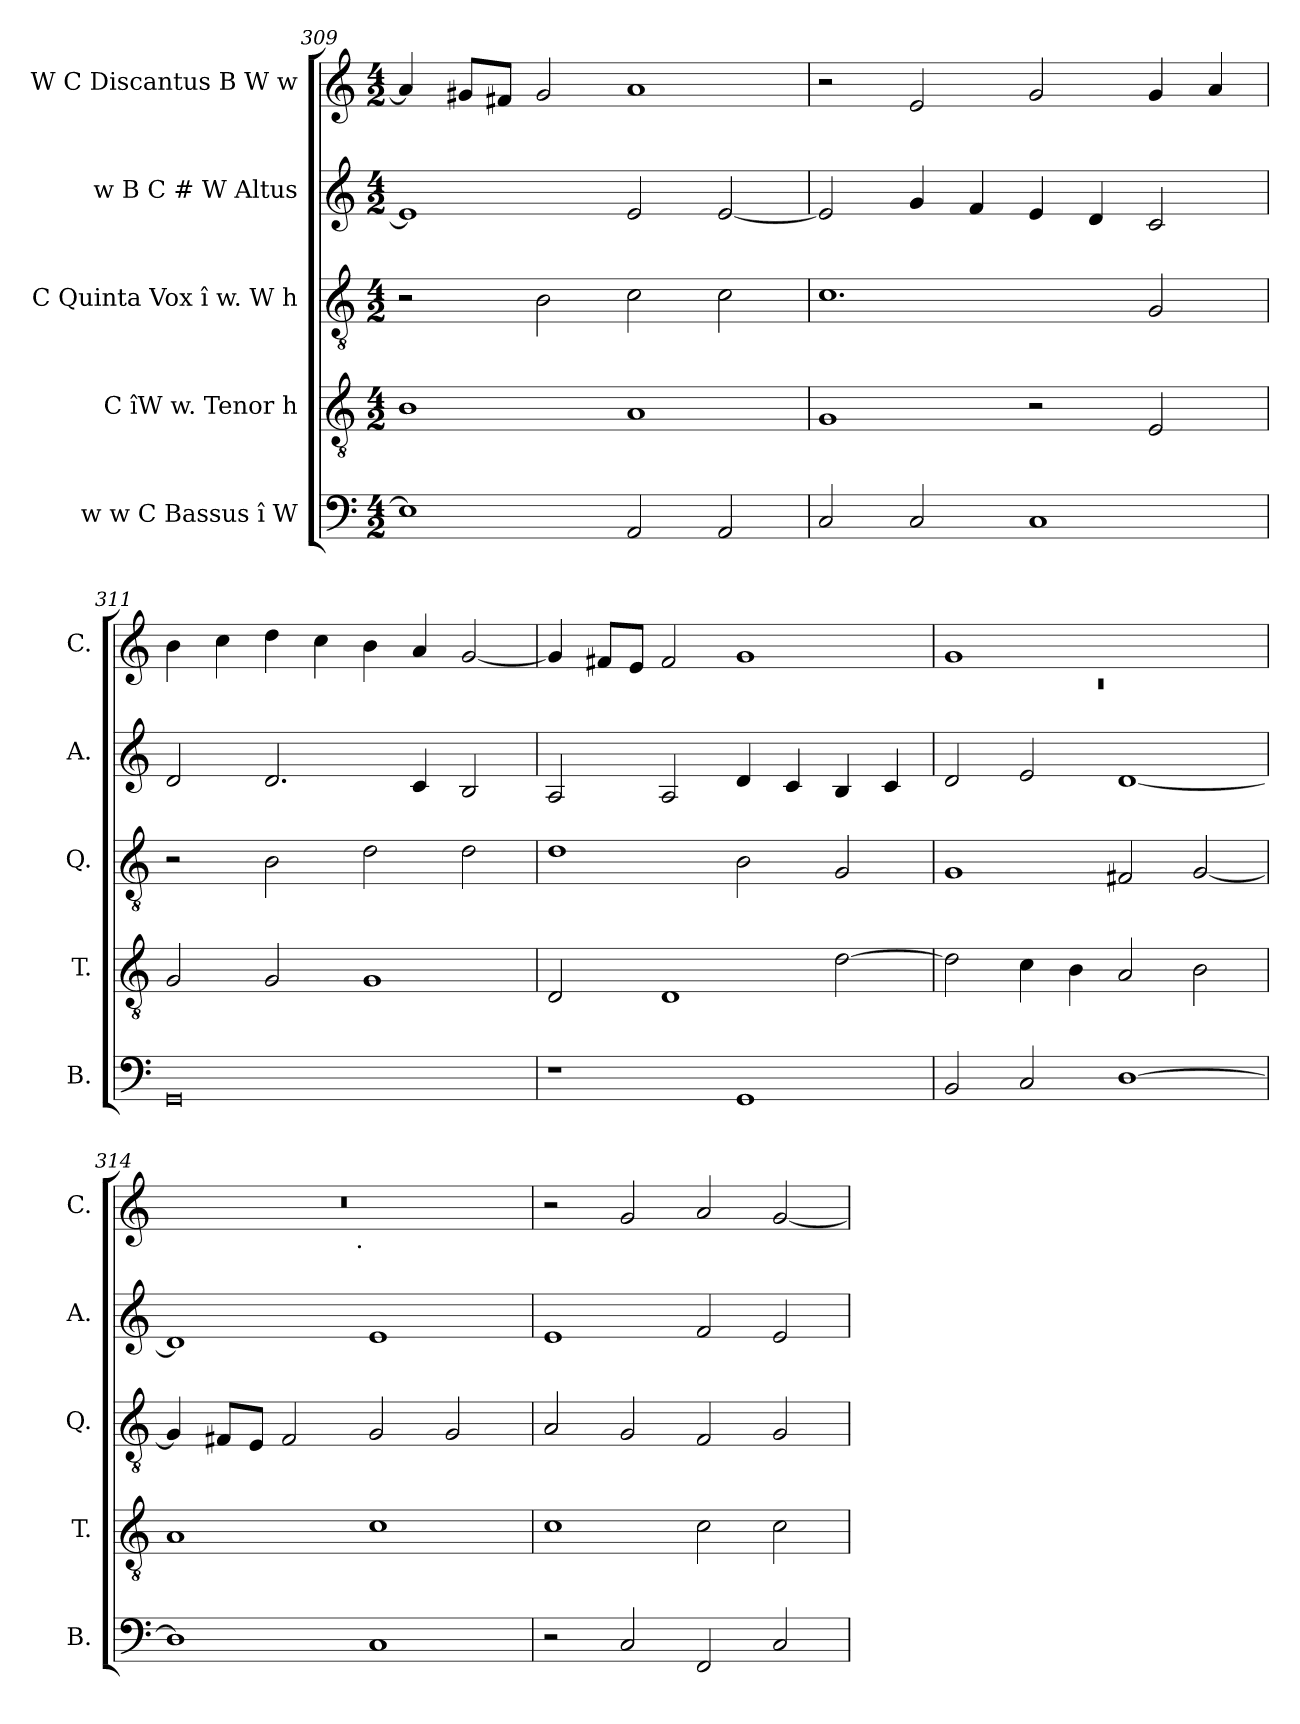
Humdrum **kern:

**kern	**kern	**kern	**kern	**kern
*part5	*part4	*part3	*part2	*part1
*staff5	*staff4	*staff3	*staff2	*staff1
*I"w w C Bassus î W	*I"C îW w. Tenor h	*I"C Quinta Vox î w. W h	*I"w B C # W Altus	*I"W C Discantus B W w
*I'B.	*I'T.	*I'Q.	*I'A.	*I'C.
*clefF4	*clefGv2	*clefGv2	*clefG2	*clefG2
*k[]	*k[]	*k[]	*k[]	*k[]
*C:	*C:	*C:	*C:	*C:
*M4/2	*M4/2	*M4/2	*M4/2	*M4/2
=309	=309	=309	=309	=309
1E]	1B	2r	1e]	4a/]
.	.	.	.	8g#/L
.	.	.	.	8f#/J
.	.	2B\	.	2g#/
2AA/	1A	2c\	2e/	1a
2AA/	.	2c\	[<2e/	.
!!LO:LB:g=z
=310	=310	=310	=310	=310
2C/	1G	1.c	2e/]	2r
2C/	.	.	4g/	2e/
.	.	.	4f/	.
1C	2r	.	4e/	2g/
.	.	.	4d/	.
.	2E/	2G/	2c/	4g/
.	.	.	.	4a/
=311	=311	=311	=311	=311
0GG	2G/	2r	2d/	4b\
.	.	.	.	4cc\
.	2G/	2B\	2.d/	4dd\
.	.	.	.	4cc\
.	1G	2d\	.	4b\
.	.	.	4c/	4a/
.	.	2d\	2B/	[<2g/
=312	=312	=312	=312	=312
1r	2D/	1d	2A/	4g/]
.	.	.	.	8f#/L
.	.	.	.	8e/J
.	1D	.	2A/	2f#/
1GG	.	2B\	4d/	1g
.	.	.	4c/	.
.	[>2d\	2G/	4B/	.
.	.	.	4c/	.
=313	=313	=313	=313	=313
*	*	*	*	*^
!	!	!	!	!	!LO:N:vis=1
2BB/	2d\]	1G	2d/	1g	0rc
2C/	4c\	.	2e/	.	.
.	4B\	.	.	.	.
[>1D	2A/	2F#X/	[<1d	1ryy	.
.	2B\	[<2G/	.	.	.
=314	=314	=314	=314	=314	=314
1D]	1A	4G/]	1d]	0r	2ryy
.	.	8F#/L	.	.	.
.	.	8E/J	.	.	.
.	.	2F#/	.	.	4...ryy
!	!	!	!	!	!LO:TX:b:t=.
.	.	.	.	.	1ryy
1C	1c	2G/	1e	.	.
.	.	2G/	.	.	.
.	.	.	.	.	32ryy
*	*	*	*	*v	*v
!!LO:PB:g=z
=315	=315	=315	=315	=315
2r	1c	2A/	1e	2r
2C/	.	2G/	.	2g/
2FF/	2c\	2F/	2f/	2a/
2C/	2c\	2G/	2e/	[<2g/
=	=	=	=	=
*-	*-	*-	*-	*-
